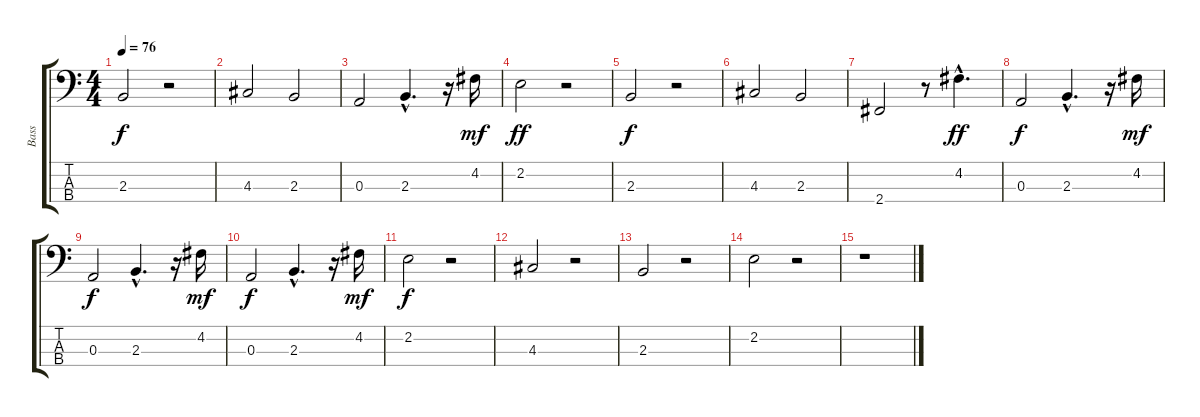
\track ("Bass" "Bass") {instrument electricbassfinger}
\staff {score tabs}
\tuning (G2 D2 A1 E1) {hide}
\ts (4 4)
\tempo 76
\clef f4
\ks c
2.3.2{dy f} r.2 |
4.3.2 2.3.2 |
0.3.2 2.3{hac}.4{d} r.16 4.2.16{dy mf} |
2.2.2{dy ff} r.2 |
2.3.2{dy f} r.2 |
4.3.2 2.3.2 |
2.4.2 r.8 4.2{hac}.4{d dy ff} |
0.3.2{dy f} 2.3{hac}.4{d} r.16 4.2.16{dy mf} |
0.3.2{dy f} 2.3{hac}.4{d} r.16 4.2.16{dy mf} |
0.3.2{dy f} 2.3{hac}.4{d} r.16 4.2.16{dy mf} |
2.2.2{dy f} r.2 |
4.3.2 r.2 |
2.3.2 r.2 |
2.2.2 r.2 |
r.1
